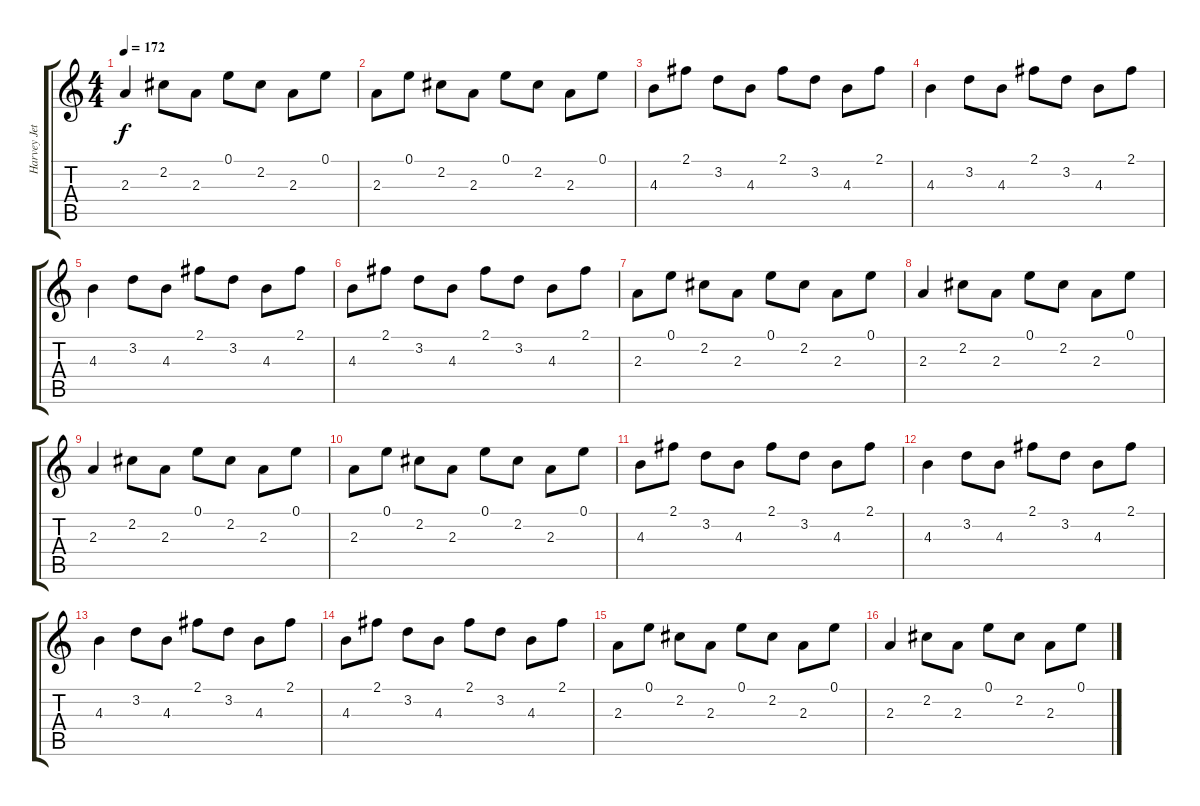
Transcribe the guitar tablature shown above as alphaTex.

\track ("Harvey Jett  " "Harvey Jet") {instrument acousticguitarsteel}
\staff {score tabs}
\tuning (E4 B3 G3 D3 A2 E2) {hide}
\ts (4 4)
\tempo 172
\clef g2
\ks c
2.3.4{dy f} 2.2.8 2.3.8 0.1.8 2.2.8 2.3.8 0.1.8 |
2.3.8 0.1.8 2.2.8 2.3.8 0.1.8 2.2.8 2.3.8 0.1.8 |
4.3.8 2.1.8 3.2.8 4.3.8 2.1.8 3.2.8 4.3.8 2.1.8 |
4.3.4 3.2.8 4.3.8 2.1.8 3.2.8 4.3.8 2.1.8 |
4.3.4 3.2.8 4.3.8 2.1.8 3.2.8 4.3.8 2.1.8 |
4.3.8 2.1.8 3.2.8 4.3.8 2.1.8 3.2.8 4.3.8 2.1.8 |
2.3.8 0.1.8 2.2.8 2.3.8 0.1.8 2.2.8 2.3.8 0.1.8 |
2.3.4 2.2.8 2.3.8 0.1.8 2.2.8 2.3.8 0.1.8 |
2.3.4 2.2.8 2.3.8 0.1.8 2.2.8 2.3.8 0.1.8 |
2.3.8 0.1.8 2.2.8 2.3.8 0.1.8 2.2.8 2.3.8 0.1.8 |
4.3.8 2.1.8 3.2.8 4.3.8 2.1.8 3.2.8 4.3.8 2.1.8 |
4.3.4 3.2.8 4.3.8 2.1.8 3.2.8 4.3.8 2.1.8 |
4.3.4 3.2.8 4.3.8 2.1.8 3.2.8 4.3.8 2.1.8 |
4.3.8 2.1.8 3.2.8 4.3.8 2.1.8 3.2.8 4.3.8 2.1.8 |
2.3.8 0.1.8 2.2.8 2.3.8 0.1.8 2.2.8 2.3.8 0.1.8 |
2.3.4 2.2.8 2.3.8 0.1.8 2.2.8 2.3.8 0.1.8
